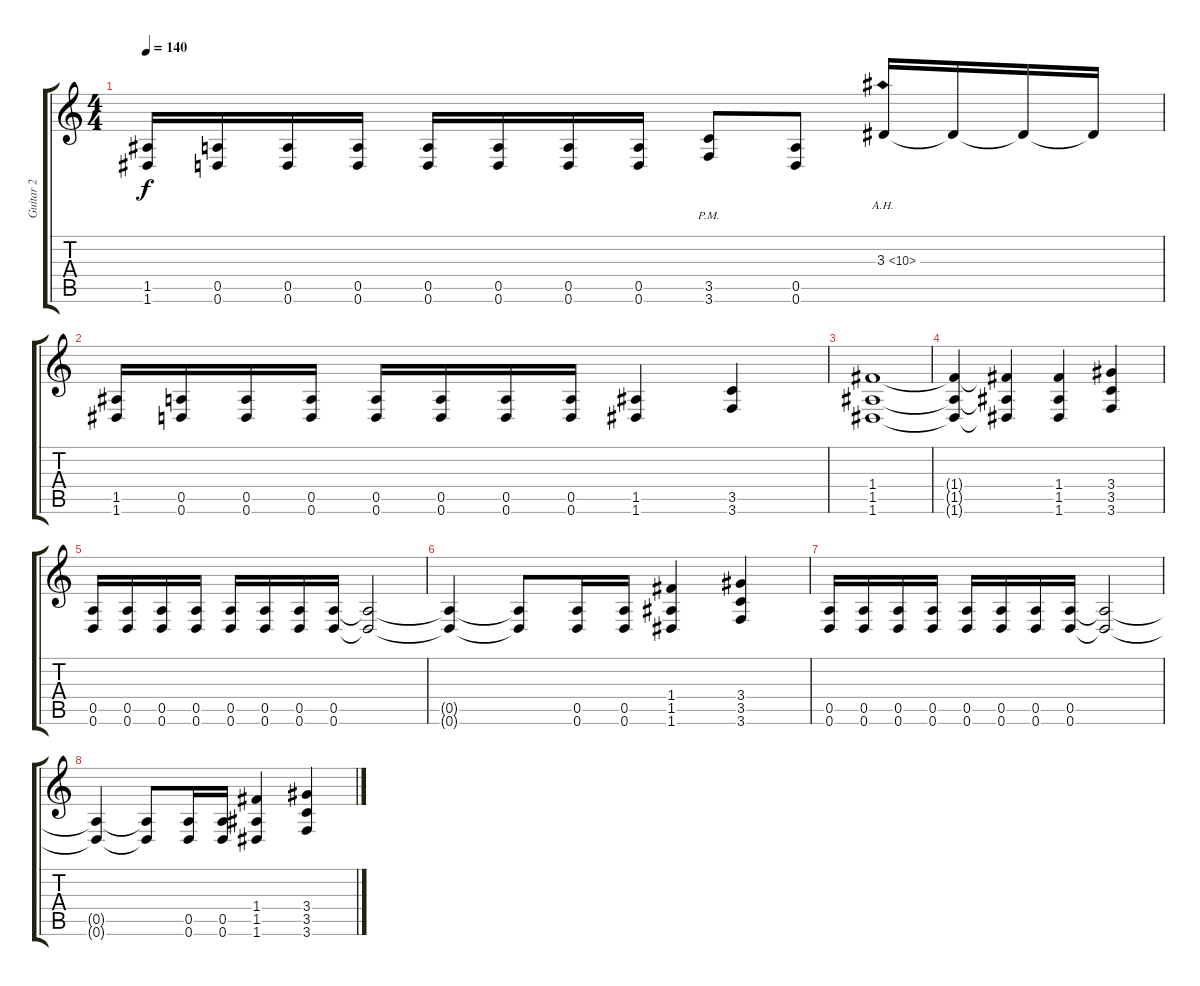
\track ("Guitar 2" "Guitar 2") {instrument distortionguitar}
\staff {score tabs}
\tuning (C4 G3 C3 F3 A2 D2) {hide}
\ts (4 4)
\tempo 140
\clef g2
\ks c
(1.5 1.6).16{dy f} (0.5 0.6).16 (0.5 0.6).16 (0.5 0.6).16 (0.5 0.6).16 (0.5 0.6).16 (0.5 0.6).16 (0.5 0.6).16 (3.5{pm} 3.6{pm}).8 (0.5 0.6).8 3.3{ah 7}.16 3.3{t}.16 3.3{t}.16 3.3{t}.16 |
(1.5 1.6).16 (0.5 0.6).16 (0.5 0.6).16 (0.5 0.6).16 (0.5 0.6).16 (0.5 0.6).16 (0.5 0.6).16 (0.5 0.6).16 (1.5 1.6).4 (3.5 3.6).4 |
(1.4 1.5 1.6).1 |
(1.4{t} 1.5{t} 1.6{t}).4 (1.4{t} 1.5{t} 1.6{t}).4 (1.4 1.5 1.6).4 (3.4 3.5 3.6).4 |
(0.5 0.6).16 (0.5 0.6).16 (0.5 0.6).16 (0.5 0.6).16 (0.5 0.6).16 (0.5 0.6).16 (0.5 0.6).16 (0.5 0.6).16 (0.5{t} 0.6{t}).2 |
(0.5{t} 0.6{t}).4 (0.5{t} 0.6{t}).8 (0.5 0.6).16 (0.5 0.6).16 (1.4 1.5 1.6).4 (3.4 3.5 3.6).4 |
(0.5 0.6).16 (0.5 0.6).16 (0.5 0.6).16 (0.5 0.6).16 (0.5 0.6).16 (0.5 0.6).16 (0.5 0.6).16 (0.5 0.6).16 (0.5{t} 0.6{t}).2 |
(0.5{t} 0.6{t}).4 (0.5{t} 0.6{t}).8 (0.5 0.6).16 (0.5 0.6).16 (1.4 1.5 1.6).4 (3.4 3.5 3.6).4
